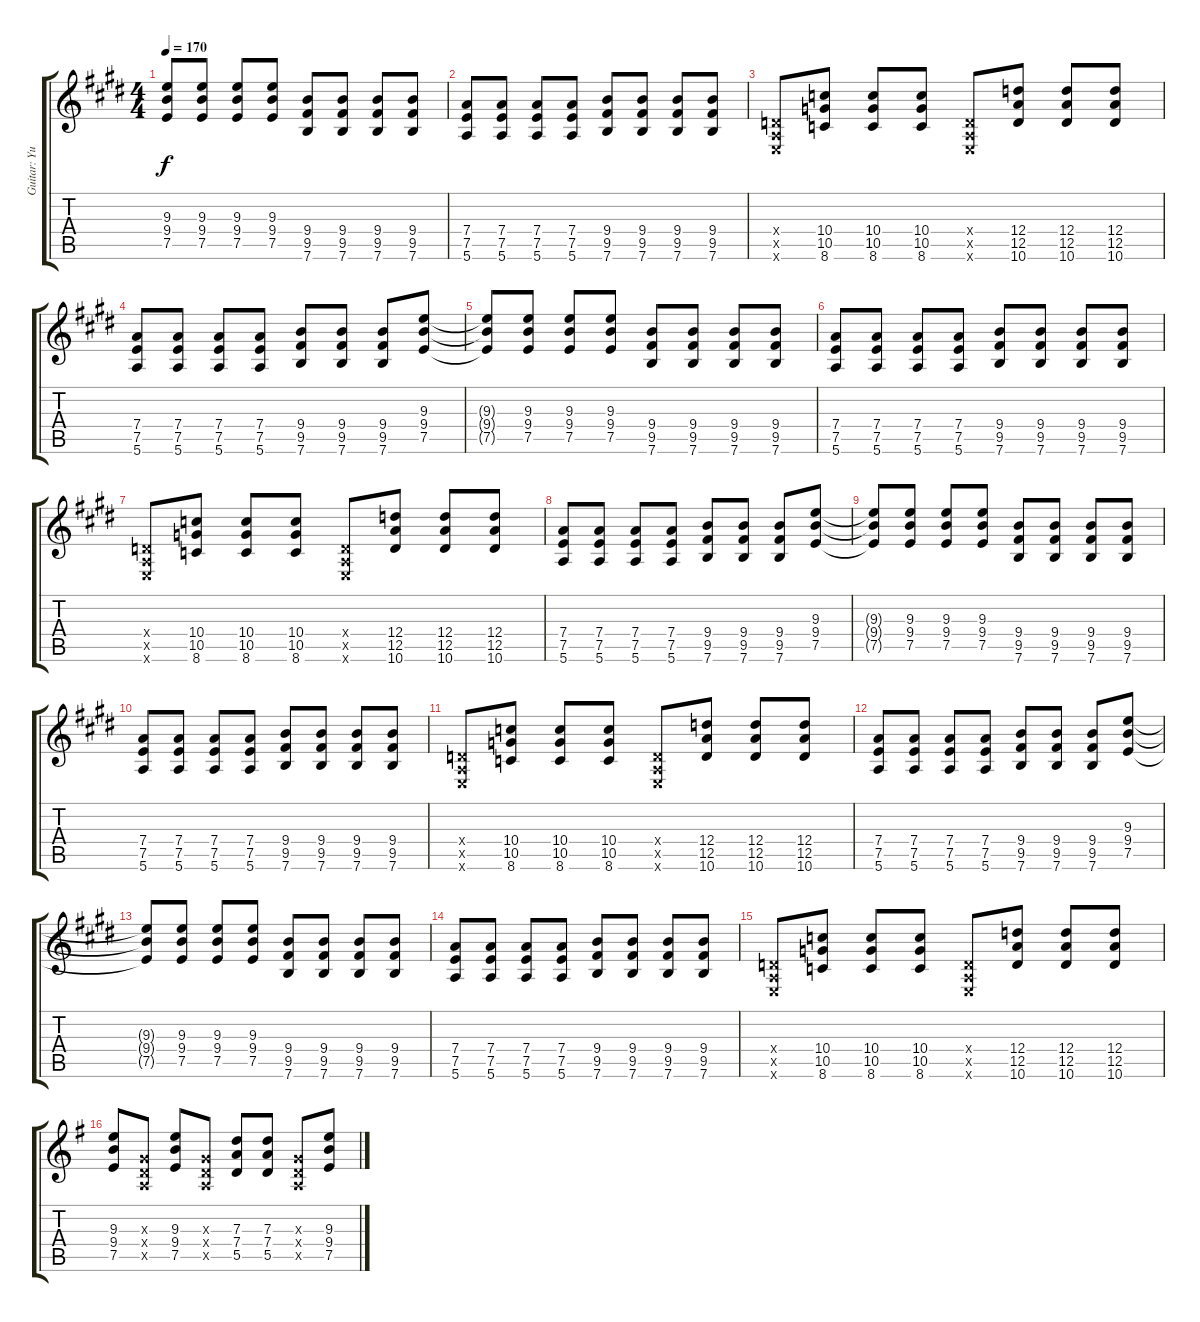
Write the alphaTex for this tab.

\track ("Guitar: Yui Hirasawa" "Guitar: Yu") {instrument overdrivenguitar}
\staff {score tabs}
\tuning (E4 B3 G3 D3 A2 E2) {hide}
\ts (4 4)
\tempo 170
\clef g2
\ks e
(9.3{t} 9.4{t} 7.5{t}).8{dy f} (9.3 9.4 7.5).8 (9.3 9.4 7.5).8 (9.3 9.4 7.5).8 (9.4 9.5 7.6).8 (9.4 9.5 7.6).8 (9.4 9.5 7.6).8 (9.4 9.5 7.6).8 |
(7.4 7.5 5.6).8 (7.4 7.5 5.6).8 (7.4 7.5 5.6).8 (7.4 7.5 5.6).8 (9.4 9.5 7.6).8 (9.4 9.5 7.6).8 (9.4 9.5 7.6).8 (9.4 9.5 7.6).8 |
(0.4{x} 0.5{x} 0.6{x}).8 (10.4 10.5 8.6).8 (10.4 10.5 8.6).8 (10.4 10.5 8.6).8 (0.4{x} 0.5{x} 0.6{x}).8 (12.4 12.5 10.6).8 (12.4 12.5 10.6).8 (12.4 12.5 10.6).8 |
(7.4 7.5 5.6).8 (7.4 7.5 5.6).8 (7.4 7.5 5.6).8 (7.4 7.5 5.6).8 (9.4 9.5 7.6).8 (9.4 9.5 7.6).8 (9.4 9.5 7.6).8 (9.3 9.4 7.5).8 |
(9.3{t} 9.4{t} 7.5{t}).8 (9.3 9.4 7.5).8 (9.3 9.4 7.5).8 (9.3 9.4 7.5).8 (9.4 9.5 7.6).8 (9.4 9.5 7.6).8 (9.4 9.5 7.6).8 (9.4 9.5 7.6).8 |
(7.4 7.5 5.6).8 (7.4 7.5 5.6).8 (7.4 7.5 5.6).8 (7.4 7.5 5.6).8 (9.4 9.5 7.6).8 (9.4 9.5 7.6).8 (9.4 9.5 7.6).8 (9.4 9.5 7.6).8 |
(0.4{x} 0.5{x} 0.6{x}).8 (10.4 10.5 8.6).8 (10.4 10.5 8.6).8 (10.4 10.5 8.6).8 (0.4{x} 0.5{x} 0.6{x}).8 (12.4 12.5 10.6).8 (12.4 12.5 10.6).8 (12.4 12.5 10.6).8 |
(7.4 7.5 5.6).8 (7.4 7.5 5.6).8 (7.4 7.5 5.6).8 (7.4 7.5 5.6).8 (9.4 9.5 7.6).8 (9.4 9.5 7.6).8 (9.4 9.5 7.6).8 (9.3 9.4 7.5).8 |
(9.3{t} 9.4{t} 7.5{t}).8 (9.3 9.4 7.5).8 (9.3 9.4 7.5).8 (9.3 9.4 7.5).8 (9.4 9.5 7.6).8 (9.4 9.5 7.6).8 (9.4 9.5 7.6).8 (9.4 9.5 7.6).8 |
(7.4 7.5 5.6).8 (7.4 7.5 5.6).8 (7.4 7.5 5.6).8 (7.4 7.5 5.6).8 (9.4 9.5 7.6).8 (9.4 9.5 7.6).8 (9.4 9.5 7.6).8 (9.4 9.5 7.6).8 |
(0.4{x} 0.5{x} 0.6{x}).8 (10.4 10.5 8.6).8 (10.4 10.5 8.6).8 (10.4 10.5 8.6).8 (0.4{x} 0.5{x} 0.6{x}).8 (12.4 12.5 10.6).8 (12.4 12.5 10.6).8 (12.4 12.5 10.6).8 |
(7.4 7.5 5.6).8 (7.4 7.5 5.6).8 (7.4 7.5 5.6).8 (7.4 7.5 5.6).8 (9.4 9.5 7.6).8 (9.4 9.5 7.6).8 (9.4 9.5 7.6).8 (9.3 9.4 7.5).8 |
(9.3{t} 9.4{t} 7.5{t}).8 (9.3 9.4 7.5).8 (9.3 9.4 7.5).8 (9.3 9.4 7.5).8 (9.4 9.5 7.6).8 (9.4 9.5 7.6).8 (9.4 9.5 7.6).8 (9.4 9.5 7.6).8 |
(7.4 7.5 5.6).8 (7.4 7.5 5.6).8 (7.4 7.5 5.6).8 (7.4 7.5 5.6).8 (9.4 9.5 7.6).8 (9.4 9.5 7.6).8 (9.4 9.5 7.6).8 (9.4 9.5 7.6).8 |
(0.4{x} 0.5{x} 0.6{x}).8 (10.4 10.5 8.6).8 (10.4 10.5 8.6).8 (10.4 10.5 8.6).8 (0.4{x} 0.5{x} 0.6{x}).8 (12.4 12.5 10.6).8 (12.4 12.5 10.6).8 (12.4 12.5 10.6).8 |
\ks eminor
(9.3 9.4 7.5).8 (0.3{x} 0.4{x} 0.5{x}).8 (9.3 9.4 7.5).8 (0.3{x} 0.4{x} 0.5{x}).8 (7.3 7.4 5.5).8 (7.3 7.4 5.5).8 (0.3{x} 0.4{x} 0.5{x}).8 (9.3 9.4 7.5).8
